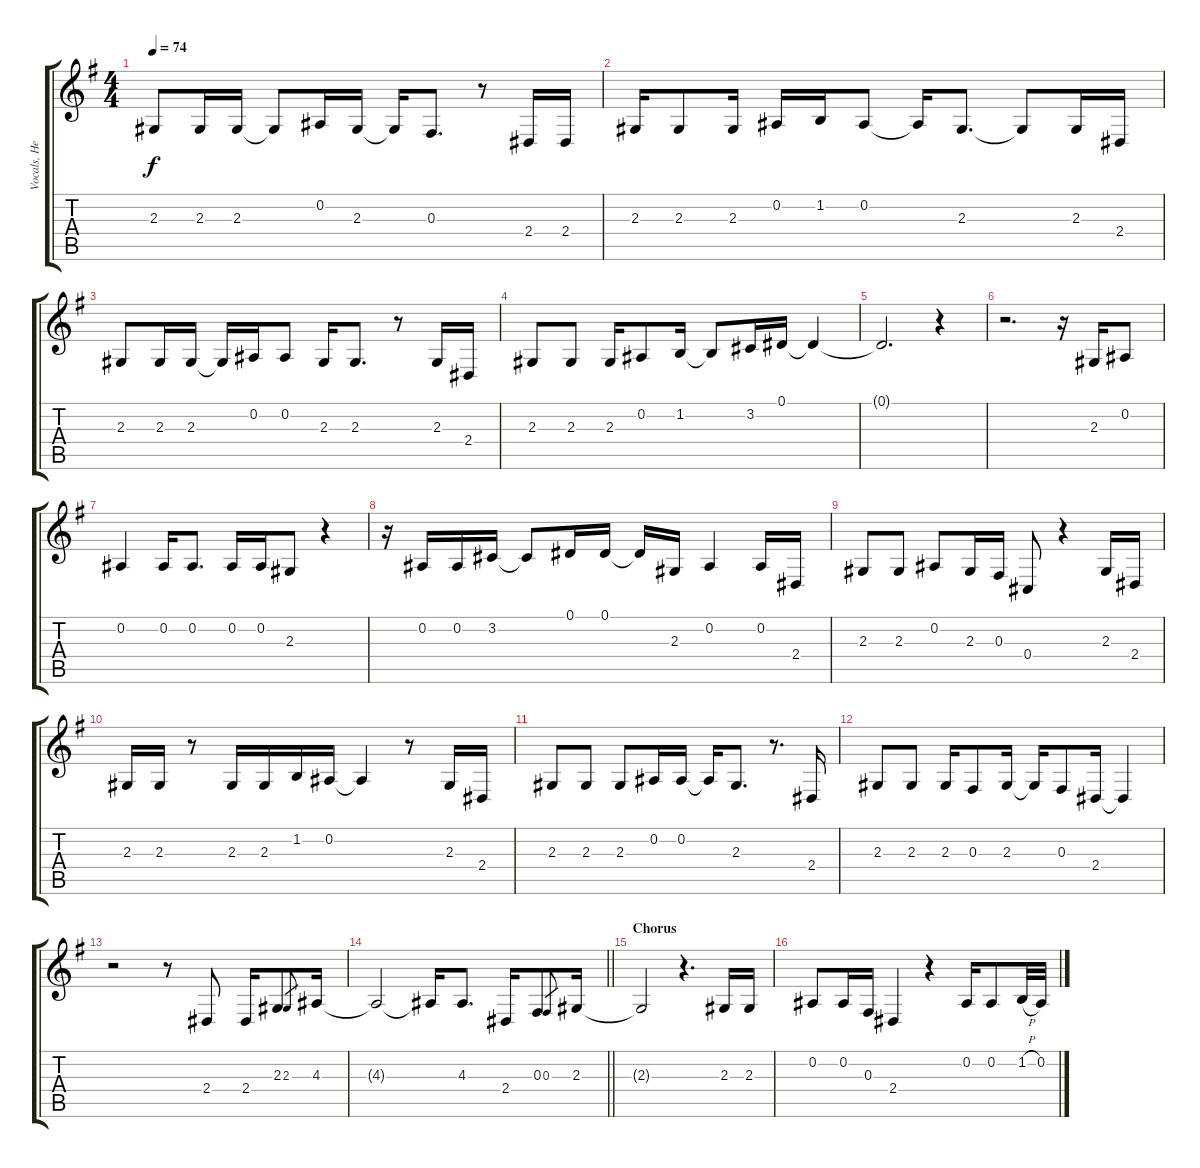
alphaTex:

\track ("Vocals, Hetfield" "Vocals, He") {instrument drawbarorgan bank 5}
\staff {score tabs}
\tuning (Eb4 Bb3 Gb3 Db3 Ab2 Eb2) {hide}
\ts (4 4)
\tempo 74
\clef g2
\ks g
2.3.8{dy f} 2.3.16 2.3.16 2.3{t}.8 0.2.16 2.3.16 2.3{t}.16 0.3.8{d} r.8 2.4.16 2.4.16 |
2.3.16 2.3.8 2.3.16 0.2.16 1.2.16 0.2.8 0.2{t}.16 2.3.8{d} 2.3{t}.8 2.3.16 2.4.16 |
2.3.8 2.3.16 2.3.16 2.3{t}.16 0.2.16 0.2.8 2.3.16 2.3.8{d} r.8 2.3.16 2.4.16 |
2.3.8 2.3.8 2.3.16 0.2.8 1.2.16 1.2{t}.8 3.2.16 0.1.16 0.1{t}.4 |
0.1{t}.2{d} r.4 |
r.2{d} r.16 2.3.16 0.2.8 |
0.2.4 0.2.16 0.2.8{d} 0.2.16 0.2.16 2.3.8 r.4 |
r.16 0.2.16 0.2.16 3.2.16 3.2{t}.8 0.1.16 0.1.16 0.1{t}.16 2.3.16 0.2.4 0.2.16 2.4.16 |
2.3.8 2.3.8 0.2.8 2.3.16 0.3.16 0.4.8 r.4 2.3.16 2.4.16 |
2.3.16 2.3.16 r.8 2.3.16 2.3.16 1.2.16 0.2.16 0.2{t}.4 r.8 2.3.16 2.4.16 |
2.3.8 2.3.8 2.3.8 0.2.16 0.2.16 0.2{t}.16 2.3.8{d} r.8{d} 2.4.16 |
2.3.8 2.3.8 2.3.16 0.3.8 2.3.16 2.3{t}.16 0.3.8 2.4.16 2.4{t}.4 |
r.2 r.8 2.4.8 2.4.16 2.3.8 2.3.8{gr} 4.3.16 |
\barLineRight lightlight
4.3{t}.2 4.3{t}.16 4.3.8{d} 2.4.16 0.3.8 0.3.8{gr} 2.3.16 |
\section ("" "Chorus")
2.3{t}.2 r.4{d} 2.3.16 2.3.16 |
0.2.8 0.2.16 0.3{h}.16 2.4.4 r.4 0.2.16 0.2.8 1.2{h}.32 0.2.32
